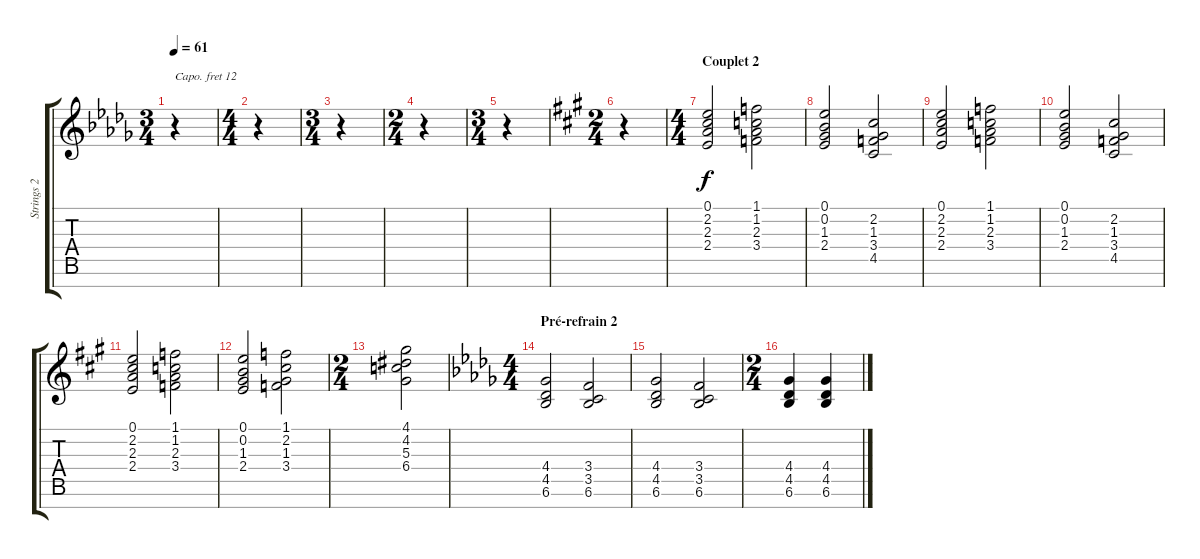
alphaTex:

\track ("Strings 2 Right" "Strings 2 ") {instrument stringensemble1}
\staff {score tabs}
\capo 12
\tuning (E4 B3 G3 D3 A2 E2 B1) {hide}
\ts (3 4)
\tempo 61
\clef g2
\ks db
r.4{dy f} |
\ts (4 4)
r.4 |
\ts (3 4)
r.4 |
\ts (2 4)
r.4 |
\ts (3 4)
r.4 |
\ts (2 4)
\ks a
r.4 |
\ts (4 4)
\section ("" "Couplet 2")
(0.1 2.2 2.3 2.4).2 (1.1 1.2 2.3 3.4).2 |
(0.1 0.2 1.3 2.4).2 (2.2 1.3 3.4 4.5).2 |
(0.1 2.2 2.3 2.4).2 (1.1 1.2 2.3 3.4).2 |
(0.1 0.2 1.3 2.4).2 (2.2 1.3 3.4 4.5).2 |
(0.1 2.2 2.3 2.4).2 (1.1 1.2 2.3 3.4).2 |
(0.1 0.2 1.3 2.4).2 (1.1 2.2 1.3 3.4).2 |
\ts (2 4)
(4.1 4.2 5.3 6.4).2 |
\ts (4 4)
\section ("" "Pré-refrain 2")
\ks db
(4.4 4.5 6.6).2 (3.4 3.5 6.6).2 |
(4.4 4.5 6.6).2 (3.4 3.5 6.6).2 |
\ts (2 4)
(4.4 4.5 6.6).4 (4.4 4.5 6.6).4
